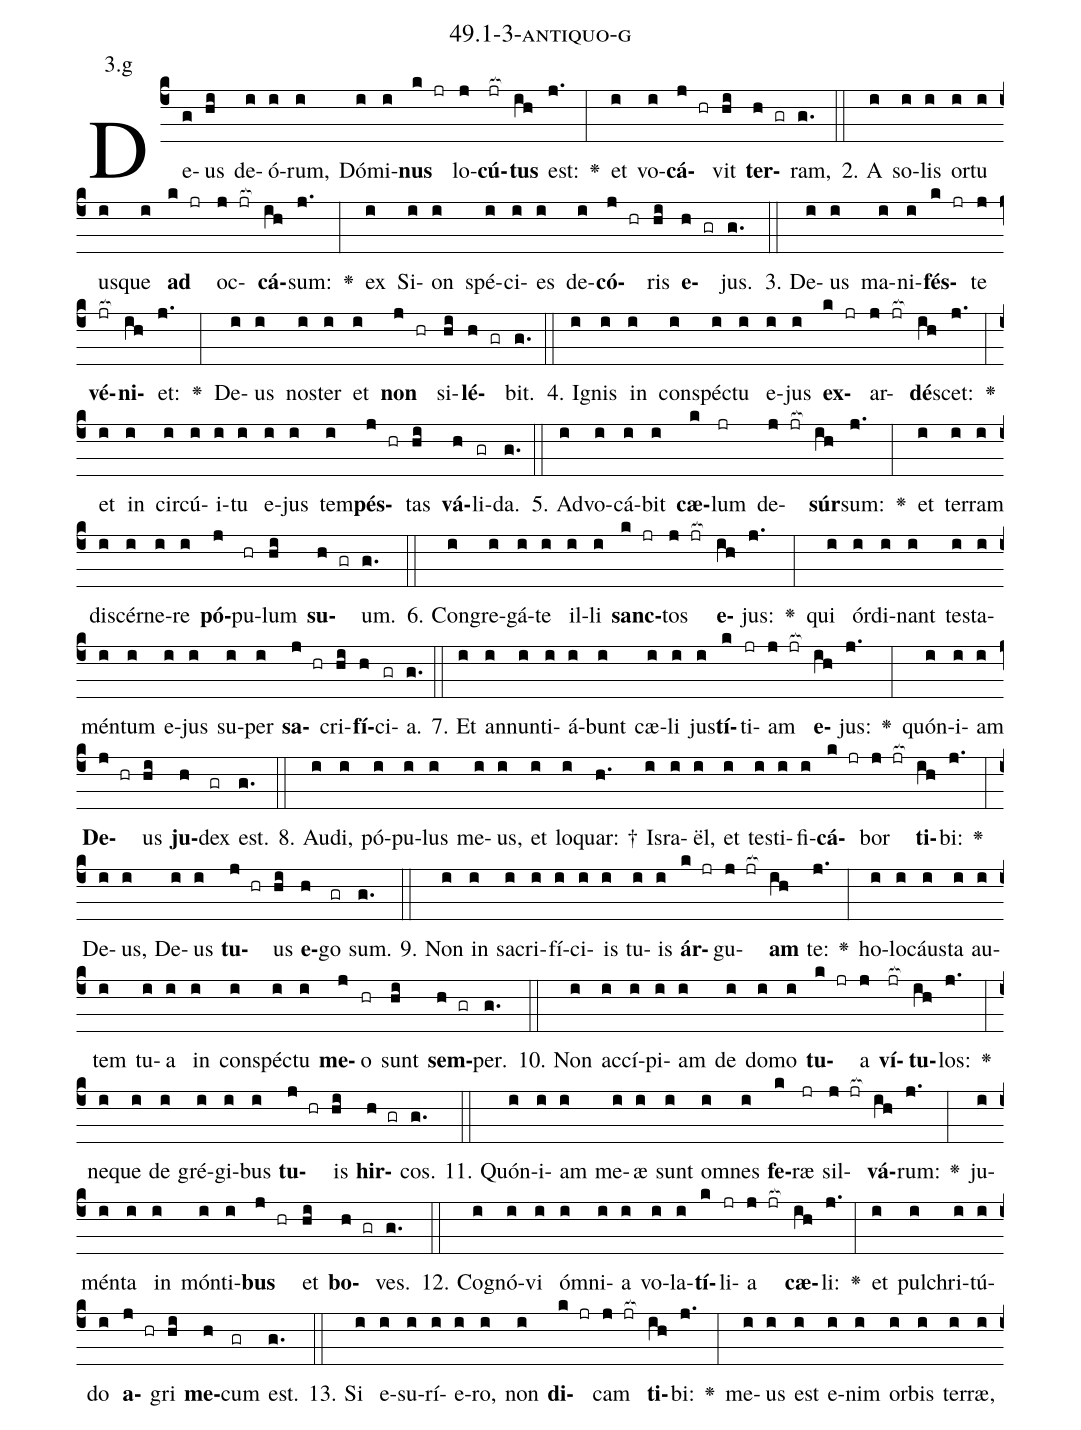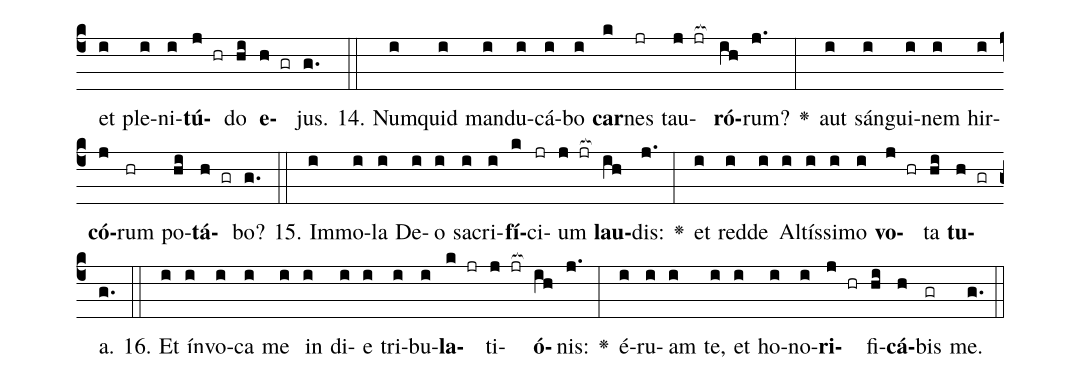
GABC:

name: 49.1-3-antiquo-g;
annotation: 3.g;
%%
(c4)De(g)us(hi) de(i)ó(i)rum,(i) Dó(i)mi(i)<b>nus</b>(k jr) lo(j)<b>cú</b>(jr[ocb:1{])<b>tus</b>(ih[ocb:0}]) est:(j.) <v>\greheightstar</v>(:) et(i) vo(i)<b>cá</b>(j hr)vit(hi) <b>ter</b>(h gr)ram,(g.) (::)
2. A(i) so(i)lis(i) or(i)tu(i) us(i)que(i) <b>ad</b>(k jr) oc(j jr[ocb:1{])<b>cá</b>(ih[ocb:0}])sum:(j.) <v>\greheightstar</v>(:) ex(i) Si(i)on(i) spé(i)ci(i)es(i) de(i)<b>có</b>(j hr)ris(hi) <b>e</b>(h gr)jus.(g.) (::)
3. De(i)us(i) ma(i)ni(i)<b>fés</b>(k jr)te(j) <b>vé</b>(jr[ocb:1{])<b>ni</b>(ih[ocb:0}])et:(j.) <v>\greheightstar</v>(:) De(i)us(i) nos(i)ter(i) et(i) <b>non</b>(j hr) si(hi)<b>lé</b>(h gr)bit.(g.) (::)
4. I(i)gnis(i) in(i) con(i)spéc(i)tu(i) e(i)jus(i) <b>ex</b>(k jr)ar(j jr[ocb:1{])<b>dé</b>(ih[ocb:0}])scet:(j.) <v>\greheightstar</v>(:) et(i) in(i) cir(i)cú(i)i(i)tu(i) e(i)jus(i) tem(i)<b>pés</b>(j hr)tas(hi) <b>vá</b>(h)li(gr)da.(g.) (::)
5. Ad(i)vo(i)cá(i)bit(i) <b>cæ</b>(k)lum(jr) de(j jr[ocb:1{])<b>súr</b>(ih[ocb:0}])sum:(j.) <v>\greheightstar</v>(:) et(i) ter(i)ram(i) di(i)scér(i)ne(i)re(i) <b>pó</b>(j)pu(hr)lum(hi) <b>su</b>(h gr)um.(g.) (::)
6. Con(i)gre(i)gá(i)te(i) il(i)li(i) <b>sanc</b>(k jr)tos(j jr[ocb:1{]) <b>e</b>(ih[ocb:0}])jus:(j.) <v>\greheightstar</v>(:) qui(i) ór(i)di(i)nant(i) tes(i)ta(i)mén(i)tum(i) e(i)jus(i) su(i)per(i) <b>sa</b>(j hr)cri(hi)<b>fí</b>(h)ci(gr)a.(g.) (::)
7. Et(i) an(i)nun(i)ti(i)á(i)bunt(i) cæ(i)li(i) jus(i)<b>tí</b>(k)ti(jr)am(j jr[ocb:1{]) <b>e</b>(ih[ocb:0}])jus:(j.) <v>\greheightstar</v>(:) quón(i)i(i)am(i) <b>De</b>(j hr)us(hi) <b>ju</b>(h)dex(gr) est.(g.) (::)
8. Au(i)di,(i) pó(i)pu(i)lus(i) me(i)us,(i) et(i) lo(i)quar: †(h.) Is(i)ra(i)ël,(i) et(i) tes(i)ti(i)fi(i)<b>cá</b>(k jr)bor(j jr[ocb:1{]) <b>ti</b>(ih[ocb:0}])bi:(j.) <v>\greheightstar</v>(:) De(i)us,(i) De(i)us(i) <b>tu</b>(j hr)us(hi) <b>e</b>(h)go(gr) sum.(g.) (::)
9. Non(i) in(i) sa(i)cri(i)fí(i)ci(i)is(i) tu(i)is(i) <b>ár</b>(k jr)gu(j jr[ocb:1{])<b>am</b>(ih[ocb:0}]) te:(j.) <v>\greheightstar</v>(:) ho(i)lo(i)cáus(i)ta(i) au(i)tem(i) tu(i)a(i) in(i) con(i)spéc(i)tu(i) <b>me</b>(j)o(hr) sunt(hi) <b>sem</b>(h gr)per.(g.) (::)
10. Non(i) ac(i)cí(i)pi(i)am(i) de(i) do(i)mo(i) <b>tu</b>(k jr)a(j) <b>ví</b>(jr[ocb:1{])<b>tu</b>(ih[ocb:0}])los:(j.) <v>\greheightstar</v>(:) ne(i)que(i) de(i) gré(i)gi(i)bus(i) <b>tu</b>(j hr)is(hi) <b>hir</b>(h gr)cos.(g.) (::)
11. Quón(i)i(i)am(i) me(i)æ(i) sunt(i) om(i)nes(i) <b>fe</b>(k)ræ(jr) sil(j jr[ocb:1{])<b>vá</b>(ih[ocb:0}])rum:(j.) <v>\greheightstar</v>(:) ju(i)mén(i)ta(i) in(i) món(i)ti(i)<b>bus</b>(j hr) et(hi) <b>bo</b>(h gr)ves.(g.) (::)
12. Co(i)gnó(i)vi(i) óm(i)ni(i)a(i) vo(i)la(i)<b>tí</b>(k)li(jr)a(j jr[ocb:1{]) <b>cæ</b>(ih[ocb:0}])li:(j.) <v>\greheightstar</v>(:) et(i) pul(i)chri(i)tú(i)do(i) <b>a</b>(j hr)gri(hi) <b>me</b>(h)cum(gr) est.(g.) (::)
13. Si(i) e(i)su(i)rí(i)e(i)ro,(i) non(i) <b>di</b>(k jr)cam(j jr[ocb:1{]) <b>ti</b>(ih[ocb:0}])bi:(j.) <v>\greheightstar</v>(:) me(i)us(i) est(i) e(i)nim(i) or(i)bis(i) ter(i)ræ,(i) et(i) ple(i)ni(i)<b>tú</b>(j hr)do(hi) <b>e</b>(h gr)jus.(g.) (::)
14. Num(i)quid(i) man(i)du(i)cá(i)bo(i) <b>car</b>(k)nes(jr) tau(j jr[ocb:1{])<b>ró</b>(ih[ocb:0}])rum?(j.) <v>\greheightstar</v>(:) aut(i) sán(i)gui(i)nem(i) hir(i)<b>có</b>(j)rum(hr) po(hi)<b>tá</b>(h gr)bo?(g.) (::)
15. Im(i)mo(i)la(i) De(i)o(i) sa(i)cri(i)<b>fí</b>(k)ci(jr)um(j jr[ocb:1{]) <b>lau</b>(ih[ocb:0}])dis:(j.) <v>\greheightstar</v>(:) et(i) red(i)de(i) Al(i)tís(i)si(i)mo(i) <b>vo</b>(j hr)ta(hi) <b>tu</b>(h gr)a.(g.) (::)
16. Et(i) ín(i)vo(i)ca(i) me(i) in(i) di(i)e(i) tri(i)bu(i)<b>la</b>(k jr)ti(j jr[ocb:1{])<b>ó</b>(ih[ocb:0}])nis:(j.) <v>\greheightstar</v>(:) é(i)ru(i)am(i) te,(i) et(i) ho(i)no(i)<b>ri</b>(j hr)fi(hi)<b>cá</b>(h)bis(gr) me.(g.) (::)
